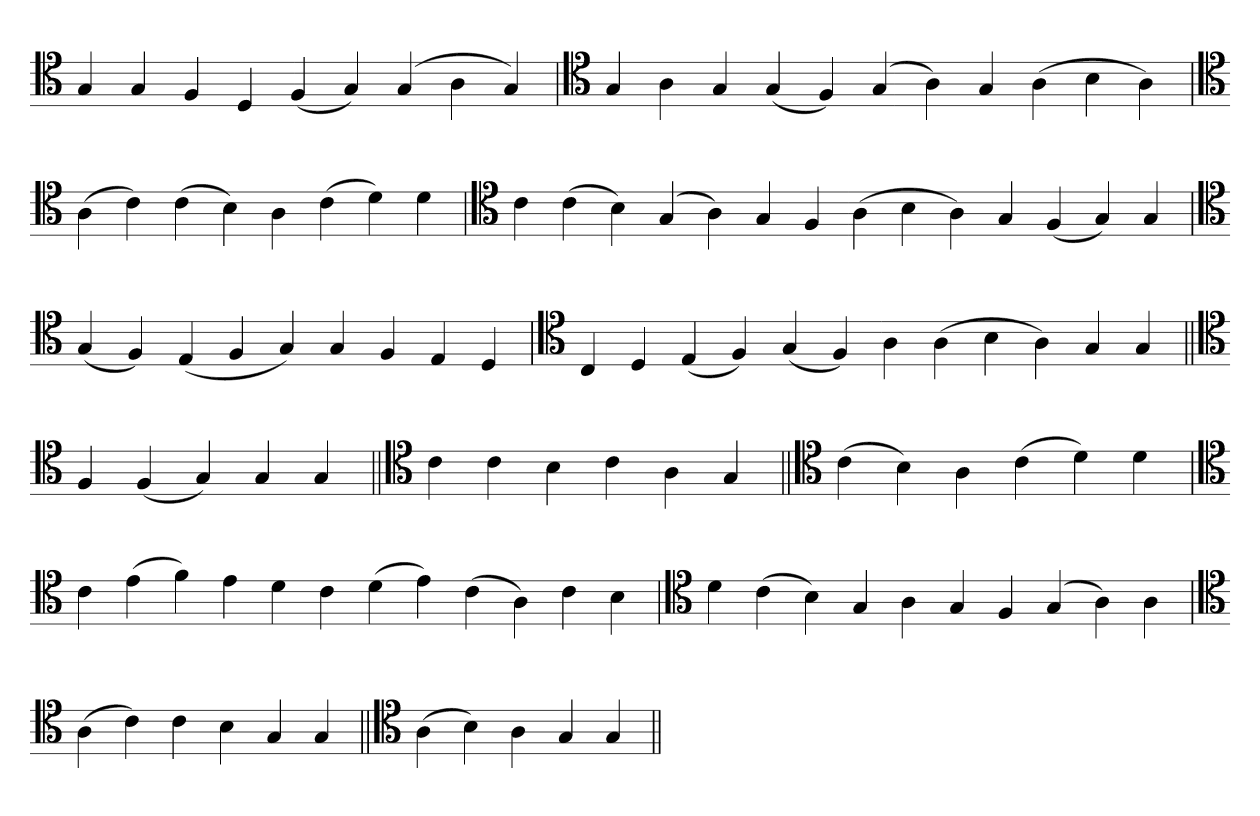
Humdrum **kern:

**kern
*part1
*staff1
*clefC4
=
4G
4G
4F
4D
(4F
4G)
(4G
4A
4G)
=`
*clefC4
4G
4A
4G
(4G
4F)
(4G
4A)
4G
(4A
4B
4A)
='
*clefC4
(4A
4c)
(4c
4B)
4A
(4c
4d)
4d
=`
*clefC4
4c
(4c
4B)
(4G
4A)
4G
4F
(4A
4B
4A)
4G
(4F
4G)
4G
=
*clefC4
(4G
4F)
(4E
4F
4G)
4G
4F
4E
4D
=`
*clefC4
4C
4D
(4E
4F)
(4G
4F)
4A
(4A
4B
4A)
4G
4G
=||
*clefC4
4F
(4F
4G)
4G
4G
=||
*clefC4
4c
4c
4B
4c
4A
4G
=||
*clefC4
(4c
4B)
4A
(4c
4d)
4d
=`
*clefC4
4c
(4e
4f)
4e
4d
4c
(4d
4e)
(4c
4A)
4c
4B
='
*clefC4
4d
(4c
4B)
4G
4A
4G
4F
(4G
4A)
4A
=`
*clefC4
(4A
4c)
4c
4B
4G
4G
=||
*clefC4
(4A
4B)
4A
4G
4G
=||
*-
